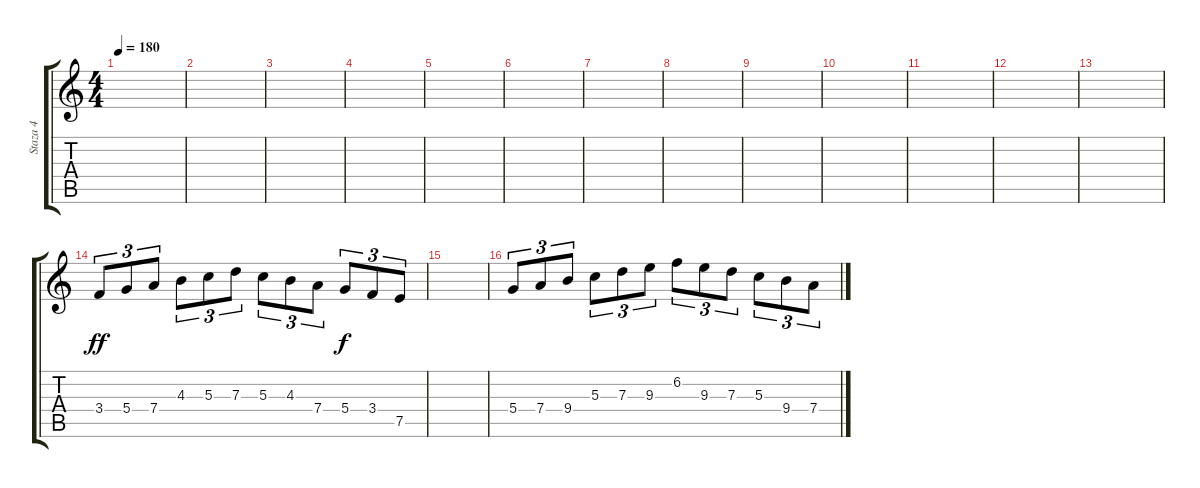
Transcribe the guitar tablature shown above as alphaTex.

\track ("Staza 4" "Staza 4") {instrument acousticguitarsteel}
\staff {score tabs}
\tuning (E4 B3 G3 D3 A2 E2) {hide}
\ts (4 4)
\tempo 180
\clef g2
\ks c
|
|
|
|
|
|
|
|
|
|
|
|
|
3.4.8{tu (3 2) dy ff} 5.4.8{tu (3 2)} 7.4.8{tu (3 2)} 4.3.8{tu (3 2)} 5.3.8{tu (3 2)} 7.3.8{tu (3 2)} 5.3.8{tu (3 2)} 4.3.8{tu (3 2)} 7.4.8{tu (3 2)} 5.4.8{tu (3 2) dy f} 3.4.8{tu (3 2)} 7.5.8{tu (3 2)} |
|
5.4.8{tu (3 2)} 7.4.8{tu (3 2)} 9.4.8{tu (3 2)} 5.3.8{tu (3 2)} 7.3.8{tu (3 2)} 9.3.8{tu (3 2)} 6.2.8{tu (3 2)} 9.3.8{tu (3 2)} 7.3.8{tu (3 2)} 5.3.8{tu (3 2)} 9.4.8{tu (3 2)} 7.4.8{tu (3 2)}
